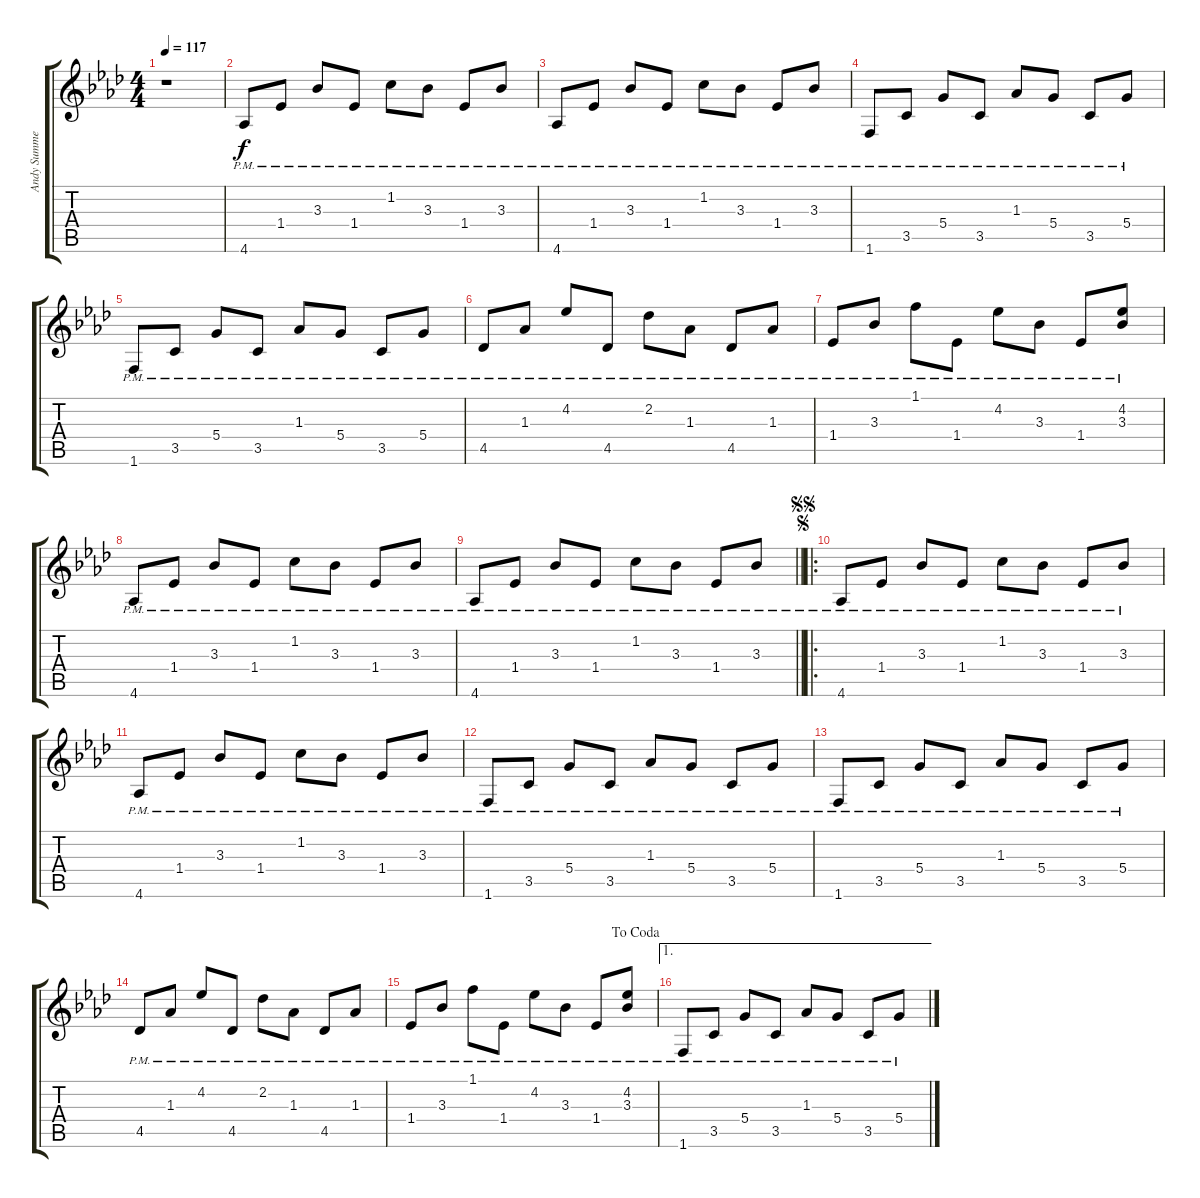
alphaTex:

\track ("Andy Summers - Capo on 1" "Andy Summe") {instrument electricguitarjazz}
\staff {score tabs}
\tuning (E4 B3 G3 D3 A2 E2) {hide}
\ts (4 4)
\tempo 117
\clef g2
\ks ab
r.1{dy f instrument electricguitarjazz} |
4.6{pm}.8 1.4{pm}.8 3.3{pm}.8 1.4{pm}.8 1.2{pm}.8 3.3{pm}.8 1.4{pm}.8 3.3{pm}.8 |
4.6{pm}.8 1.4{pm}.8 3.3{pm}.8 1.4{pm}.8 1.2{pm}.8 3.3{pm}.8 1.4{pm}.8 3.3{pm}.8 |
1.6{pm}.8 3.5{pm}.8 5.4{pm}.8 3.5{pm}.8 1.3{pm}.8 5.4{pm}.8 3.5{pm}.8 5.4{pm}.8 |
1.6{pm}.8 3.5{pm}.8 5.4{pm}.8 3.5{pm}.8 1.3{pm}.8 5.4{pm}.8 3.5{pm}.8 5.4{pm}.8 |
4.5{pm}.8 1.3{pm}.8 4.2{pm}.8 4.5{pm}.8 2.2{pm}.8 1.3{pm}.8 4.5{pm}.8 1.3{pm}.8 |
1.4{pm}.8 3.3{pm}.8 1.1{pm}.8 1.4{pm}.8 4.2{pm}.8 3.3{pm}.8 1.4{pm}.8 (4.2{pm} 3.3{pm}).8 |
4.6{pm}.8 1.4{pm}.8 3.3{pm}.8 1.4{pm}.8 1.2{pm}.8 3.3{pm}.8 1.4{pm}.8 3.3{pm}.8 |
\barLineRight lightlight
4.6{pm}.8 1.4{pm}.8 3.3{pm}.8 1.4{pm}.8 1.2{pm}.8 3.3{pm}.8 1.4{pm}.8 3.3{pm}.8 |
\ro
\jump segno
\jump segnosegno
4.6{pm}.8 1.4{pm}.8 3.3{pm}.8 1.4{pm}.8 1.2{pm}.8 3.3{pm}.8 1.4{pm}.8 3.3{pm}.8 |
4.6{pm}.8 1.4{pm}.8 3.3{pm}.8 1.4{pm}.8 1.2{pm}.8 3.3{pm}.8 1.4{pm}.8 3.3{pm}.8 |
1.6{pm}.8 3.5{pm}.8 5.4{pm}.8 3.5{pm}.8 1.3{pm}.8 5.4{pm}.8 3.5{pm}.8 5.4{pm}.8 |
1.6{pm}.8 3.5{pm}.8 5.4{pm}.8 3.5{pm}.8 1.3{pm}.8 5.4{pm}.8 3.5{pm}.8 5.4{pm}.8 |
4.5{pm}.8 1.3{pm}.8 4.2{pm}.8 4.5{pm}.8 2.2{pm}.8 1.3{pm}.8 4.5{pm}.8 1.3{pm}.8 |
\jump dacoda
1.4{pm}.8 3.3{pm}.8 1.1{pm}.8 1.4{pm}.8 4.2{pm}.8 3.3{pm}.8 1.4{pm}.8 (4.2{pm} 3.3{pm}).8 |
\ae 1
1.6{pm}.8 3.5{pm}.8 5.4{pm}.8 3.5{pm}.8 1.3{pm}.8 5.4{pm}.8 3.5{pm}.8 5.4{pm}.8
